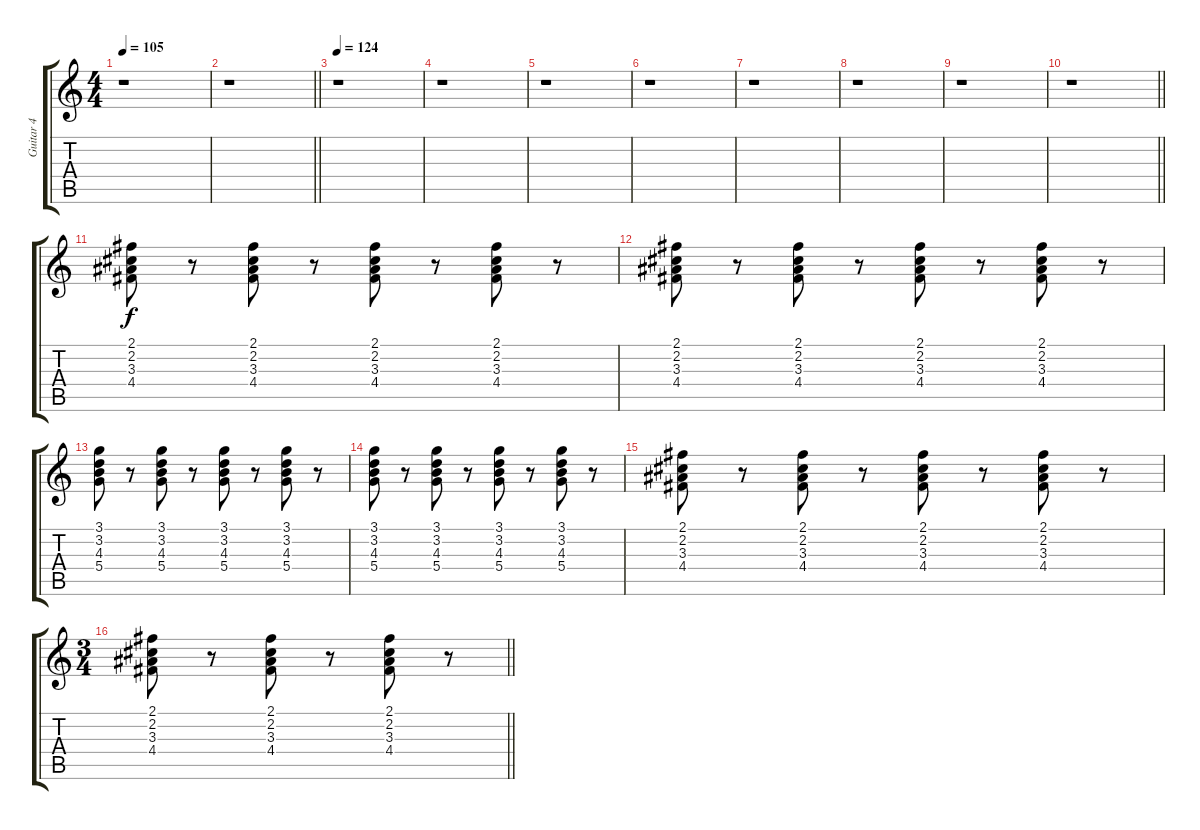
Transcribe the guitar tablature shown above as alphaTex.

\track ("Guitar 4" "Guitar 4") {instrument electricguitarclean}
\staff {score tabs}
\tuning (E4 B3 G3 D3 A2 E2) {hide}
\ts (4 4)
\tempo 105
\clef g2
\ks c
r.1{dy f} |
\barLineRight lightlight
r.1 |
\tempo 124
r.1 |
r.1 |
r.1 |
r.1 |
r.1 |
r.1 |
r.1 |
\barLineRight lightlight
r.1 |
(2.1 2.2 3.3 4.4).8 r.8 (2.1 2.2 3.3 4.4).8 r.8 (2.1 2.2 3.3 4.4).8 r.8 (2.1 2.2 3.3 4.4).8 r.8 |
(2.1 2.2 3.3 4.4).8 r.8 (2.1 2.2 3.3 4.4).8 r.8 (2.1 2.2 3.3 4.4).8 r.8 (2.1 2.2 3.3 4.4).8 r.8 |
(3.1 3.2 4.3 5.4).8 r.8 (3.1 3.2 4.3 5.4).8 r.8 (3.1 3.2 4.3 5.4).8 r.8 (3.1 3.2 4.3 5.4).8 r.8 |
(3.1 3.2 4.3 5.4).8 r.8 (3.1 3.2 4.3 5.4).8 r.8 (3.1 3.2 4.3 5.4).8 r.8 (3.1 3.2 4.3 5.4).8 r.8 |
(2.1 2.2 3.3 4.4).8 r.8 (2.1 2.2 3.3 4.4).8 r.8 (2.1 2.2 3.3 4.4).8 r.8 (2.1 2.2 3.3 4.4).8 r.8 |
\ts (3 4)
\barLineRight lightlight
(2.1 2.2 3.3 4.4).8 r.8 (2.1 2.2 3.3 4.4).8 r.8 (2.1 2.2 3.3 4.4).8 r.8
